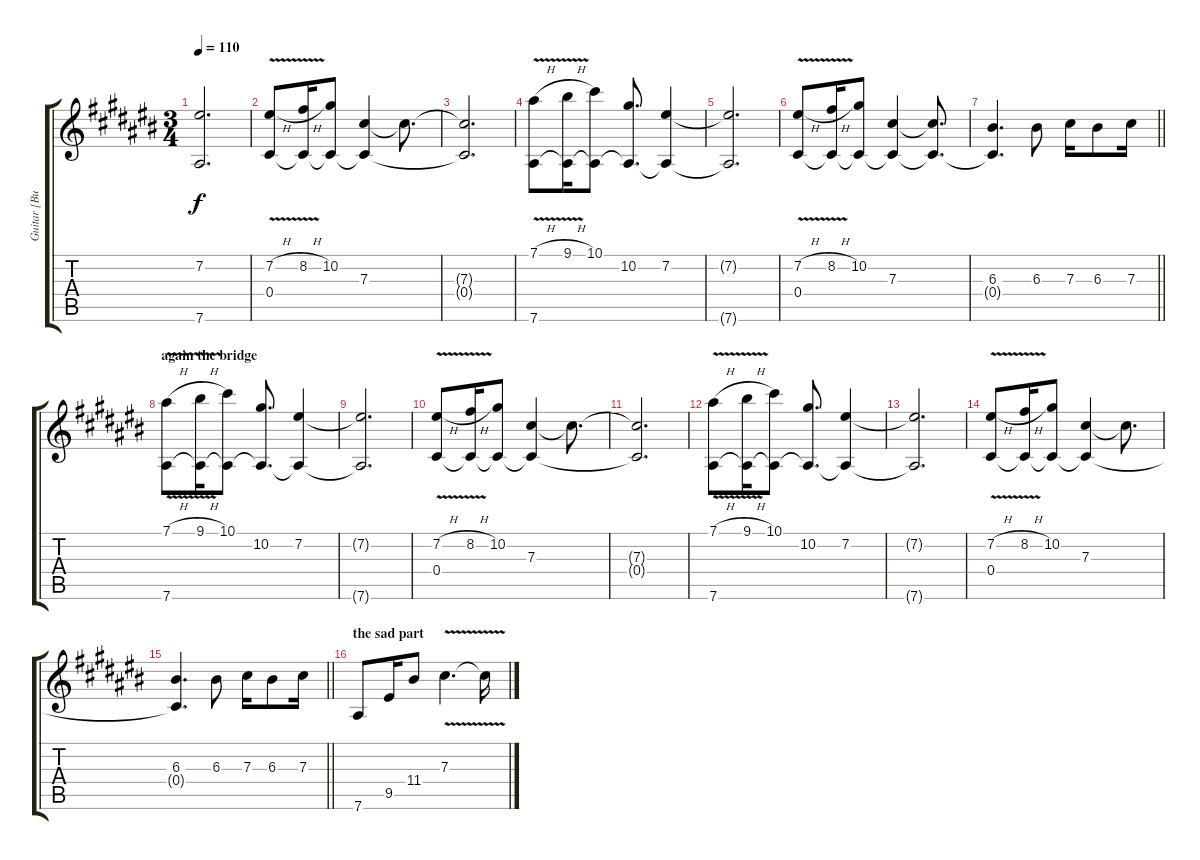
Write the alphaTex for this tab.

\track ("Guitar [Buckethead]" "Guitar [Bu") {instrument electricguitarjazz}
\staff {score tabs}
\tuning (Eb4 Bb3 Gb3 Db3 Ab2 Eb2) {hide}
\ts (3 4)
\tempo 110
\clef g2
\ks c#
(7.2{t} 7.6{t}).2{d dy f} |
(7.2{h} 0.4{v}).8 (8.2{h} 0.4{t}).16 (10.2 0.4{t}).8 (7.3 0.4{t}).4 7.3{t}.8{d} |
(7.3{t} 0.4{t}).2{d} |
(7.1{h} 7.6{v}).8 (9.1{h} 7.6{t}).16 (10.1 7.6{t}).8 (10.2 7.6{t}).8{d} (7.2 7.6{t}).4 |
(7.2{t} 7.6{t}).2{d} |
(7.2{h} 0.4{v}).8 (8.2{h} 0.4{t}).16 (10.2 0.4{t}).8 (7.3 0.4{t}).4 (7.3{t} 0.4{t}).8{d} |
\barLineRight lightlight
(6.3 0.4{t}).4{d} 6.3.8 7.3.16 6.3.8 7.3.16 |
\section ("" "again the bridge")
(7.1{h} 7.6{v}).8 (9.1{h} 7.6{t}).16 (10.1 7.6{t}).8 (10.2 7.6{t}).8{d} (7.2 7.6{t}).4 |
(7.2{t} 7.6{t}).2{d} |
(7.2{h} 0.4{v}).8 (8.2{h} 0.4{t}).16 (10.2 0.4{t}).8 (7.3 0.4{t}).4 7.3{t}.8{d} |
(7.3{t} 0.4{t}).2{d} |
(7.1{h} 7.6{v}).8 (9.1{h} 7.6{t}).16 (10.1 7.6{t}).8 (10.2 7.6{t}).8{d} (7.2 7.6{t}).4 |
(7.2{t} 7.6{t}).2{d} |
(7.2{h} 0.4{v}).8 (8.2{h} 0.4{t}).16 (10.2 0.4{t}).8 (7.3 0.4{t}).4 7.3{t}.8{d} |
\barLineRight lightlight
(6.3 0.4{t}).4{d} 6.3.8 7.3.16 6.3.8 7.3.16 |
\section ("" "the sad part")
7.6.8 9.5.16 11.4.8 7.3{v}.4{d} 7.3{t}.16
